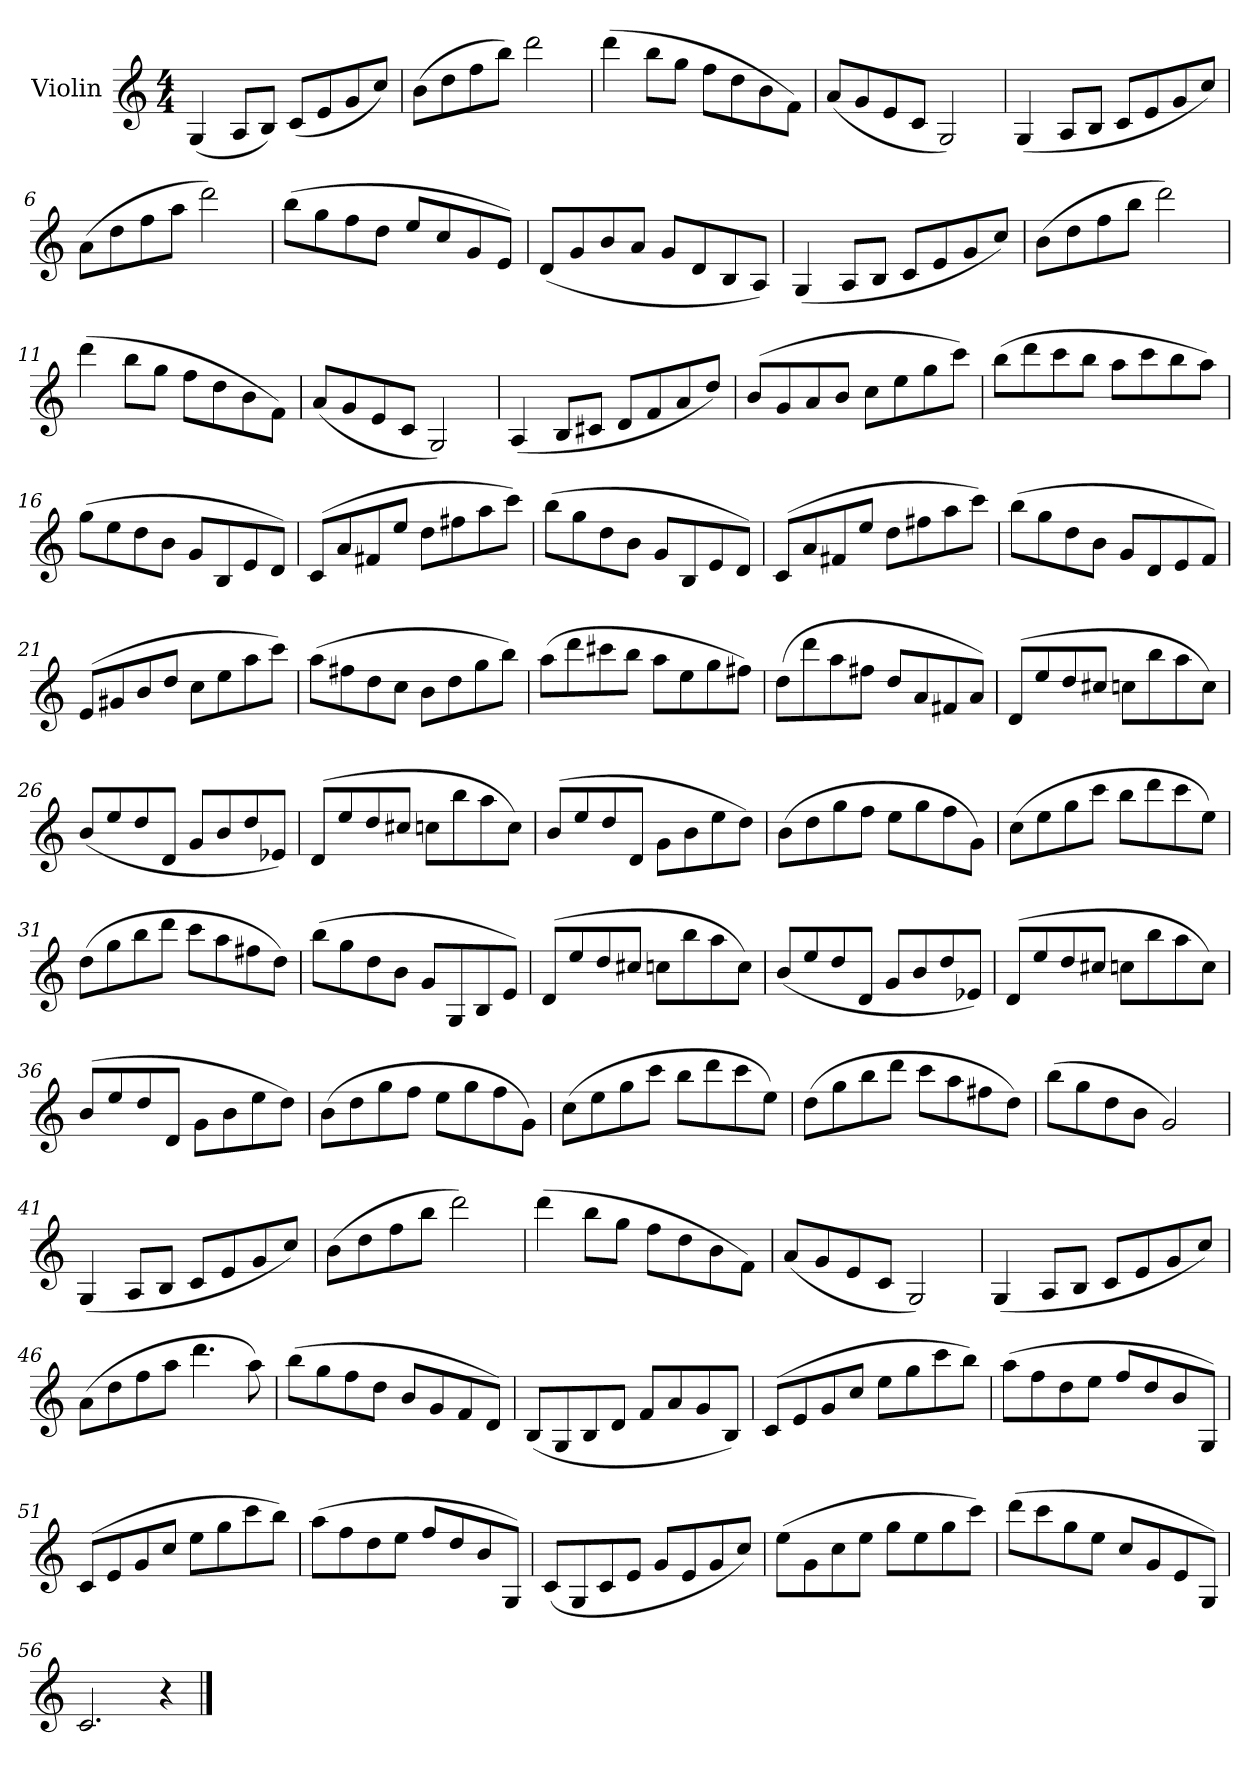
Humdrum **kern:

**kern
*part1
*staff1
*I"Violin
*I'Vln.
*clefG2
*k[]
*M4/4
*MM111
=1
(<4G/
8A/L
8B/J)
(<8c/L
8e/
8g/
8cc/J)
=2
(>8b\L
8dd\
8ff\
8bb\J)
2ddd\
=3
(>4ddd\
8bb\L
8gg\J
8ff\L
8dd\
8b\
8f\J)
=4
(<8a/L
8g/
8e/
8c/J
2G/)
=5
(<4G/
8A/L
8B/J
8c/L
8e/
8g/
8cc/J)
!!LO:LB:g=z
=6
(>8a\L
8dd\
8ff\
8aa\J
2ddd\)
=7
(>8bb\L
8gg\
8ff\
8dd\J
8ee/L
8cc/
8g/
8e/J)
=8
(<8d/L
8g/
8b/
8a/J
8g/L
8d/
8B/
8A/J)
=9
(<4G/
8A/L
8B/J
8c/L
8e/
8g/
8cc/J)
=10
(>8b\L
8dd\
8ff\
8bb\J
2ddd\)
!!LO:LB:g=z
=11
(>4ddd\
8bb\L
8gg\J
8ff\L
8dd\
8b\
8f\J)
=12
(<8a/L
8g/
8e/
8c/J
2G/)
=13
(<4A/
8B/L
8c#X/J
8d/L
8f/
8a/
8dd/J)
=14
(>8b/L
8g/
8a/
8b/J
8cc\L
8ee\
8gg\
8ccc\J)
=15
(>8bb\L
8ddd\
8ccc\
8bb\J
8aa\L
8ccc\
8bb\
8aa\J)
!!LO:LB:g=z
=16
(>8gg\L
8ee\
8dd\
8b\J
8g/L
8B/
8e/
8d/J)
=17
(>8c/L
8a/
8f#X/
8ee/J
8dd\L
8ff#X\
8aa\
8ccc\J)
=18
(>8bb\L
8gg\
8dd\
8b\J
8g/L
8B/
8e/
8d/J)
=19
(>8c/L
8a/
8f#X/
8ee/J
8dd\L
8ff#X\
8aa\
8ccc\J)
!!LO:LB:g=z
=20
(>8bb\L
8gg\
8dd\
8b\J
8g/L
8d/
8e/
8f/J)
=21
(>8e/L
8g#X/
8b/
8dd/J
8cc\L
8ee\
8aa\
8ccc\J)
=22
(>8aa\L
8ff#X\
8dd\
8cc\J
8b\L
8dd\
8gg\
8bb\J)
=23
(>8aa\L
8ddd\
8ccc#X\
8bb\J
8aa\L
8ee\
8gg\
8ff#X\J)
!!LO:LB:g=z
=24
(>8dd\L
8ddd\
8aa\
8ff#X\J
8dd/L
8a/
8f#X/
8a/J)
=25
(>8d/L
8ee/
8dd/
8cc#X/J
8ccn\L
8bb\
8aa\
8cc\J)
=26
(<8b/L
8ee/
8dd/
8d/J
8g/L
8b/
8dd/
8e-X/J)
=27
(>8d/L
8ee/
8dd/
8cc#X/J
8ccn\L
8bb\
8aa\
8cc\J)
!!LO:LB:g=z
=28
(>8b/L
8ee/
8dd/
8d/J
8g\L
8b\
8ee\
8dd\J)
=29
(>8b\L
8dd\
8gg\
8ff\J
8ee\L
8gg\
8ff\
8g\J)
=30
(>8cc\L
8ee\
8gg\
8ccc\J
8bb\L
8ddd\
8ccc\
8ee\J)
=31
(>8dd\L
8gg\
8bb\
8ddd\J
8ccc\L
8aa\
8ff#X\
8dd\J)
!!LO:LB:g=z
=32
(>8bb\L
8gg\
8dd\
8b\J
8g/L
8G/
8B/
8e/J)
=33
(>8d/L
8ee/
8dd/
8cc#X/J
8ccn\L
8bb\
8aa\
8cc\J)
=34
(<8b/L
8ee/
8dd/
8d/J
8g/L
8b/
8dd/
8e-X/J)
=35
(>8d/L
8ee/
8dd/
8cc#X/J
8ccn\L
8bb\
8aa\
8cc\J)
!!LO:LB:g=z
=36
(>8b/L
8ee/
8dd/
8d/J
8g\L
8b\
8ee\
8dd\J)
=37
(>8b\L
8dd\
8gg\
8ff\J
8ee\L
8gg\
8ff\
8g\J)
=38
(>8cc\L
8ee\
8gg\
8ccc\J
8bb\L
8ddd\
8ccc\
8ee\J)
=39
(>8dd\L
8gg\
8bb\
8ddd\J
8ccc\L
8aa\
8ff#X\
8dd\J)
=40
(>8bb\L
8gg\
8dd\
8b\J
2g/)
!!LO:LB:g=z
=41
(<4G/
8A/L
8B/J
8c/L
8e/
8g/
8cc/J)
=42
(>8b\L
8dd\
8ff\
8bb\J
2ddd\)
=43
(>4ddd\
8bb\L
8gg\J
8ff\L
8dd\
8b\
8f\J)
=44
(<8a/L
8g/
8e/
8c/J
2G/)
=45
(<4G/
8A/L
8B/J
8c/L
8e/
8g/
8cc/J)
!!LO:LB:g=z
=46
(>8a\L
8dd\
8ff\
8aa\J
4.ddd\
8aa\)
=47
(>8bb\L
8gg\
8ff\
8dd\J
8b/L
8g/
8f/
8d/J)
=48
(<8B/L
8G/
8B/
8d/J
8f/L
8a/
8g/
8B/J)
=49
(>8c/L
8e/
8g/
8cc/J
8ee\L
8gg\
8ccc\
8bb\J)
=50
(>8aa\L
8ff\
8dd\
8ee\J
8ff/L
8dd/
8b/
8G/J)
!!LO:PB:g=z
=51
(>8c/L
8e/
8g/
8cc/J
8ee\L
8gg\
8ccc\
8bb\J)
=52
(>8aa\L
8ff\
8dd\
8ee\J
8ff/L
8dd/
8b/
8G/J)
=53
(<8c/L
8G/
8c/
8e/J
8g/L
8e/
8g/
8cc/J)
=54
(>8ee\L
8g\
8cc\
8ee\J
8gg\L
8ee\
8gg\
8ccc\J)
!!LO:LB:g=z
=55
(>8ddd\L
8ccc\
8gg\
8ee\J
8cc/L
8g/
8e/
8G/J)
=56
2.c/
4r
==
*-
